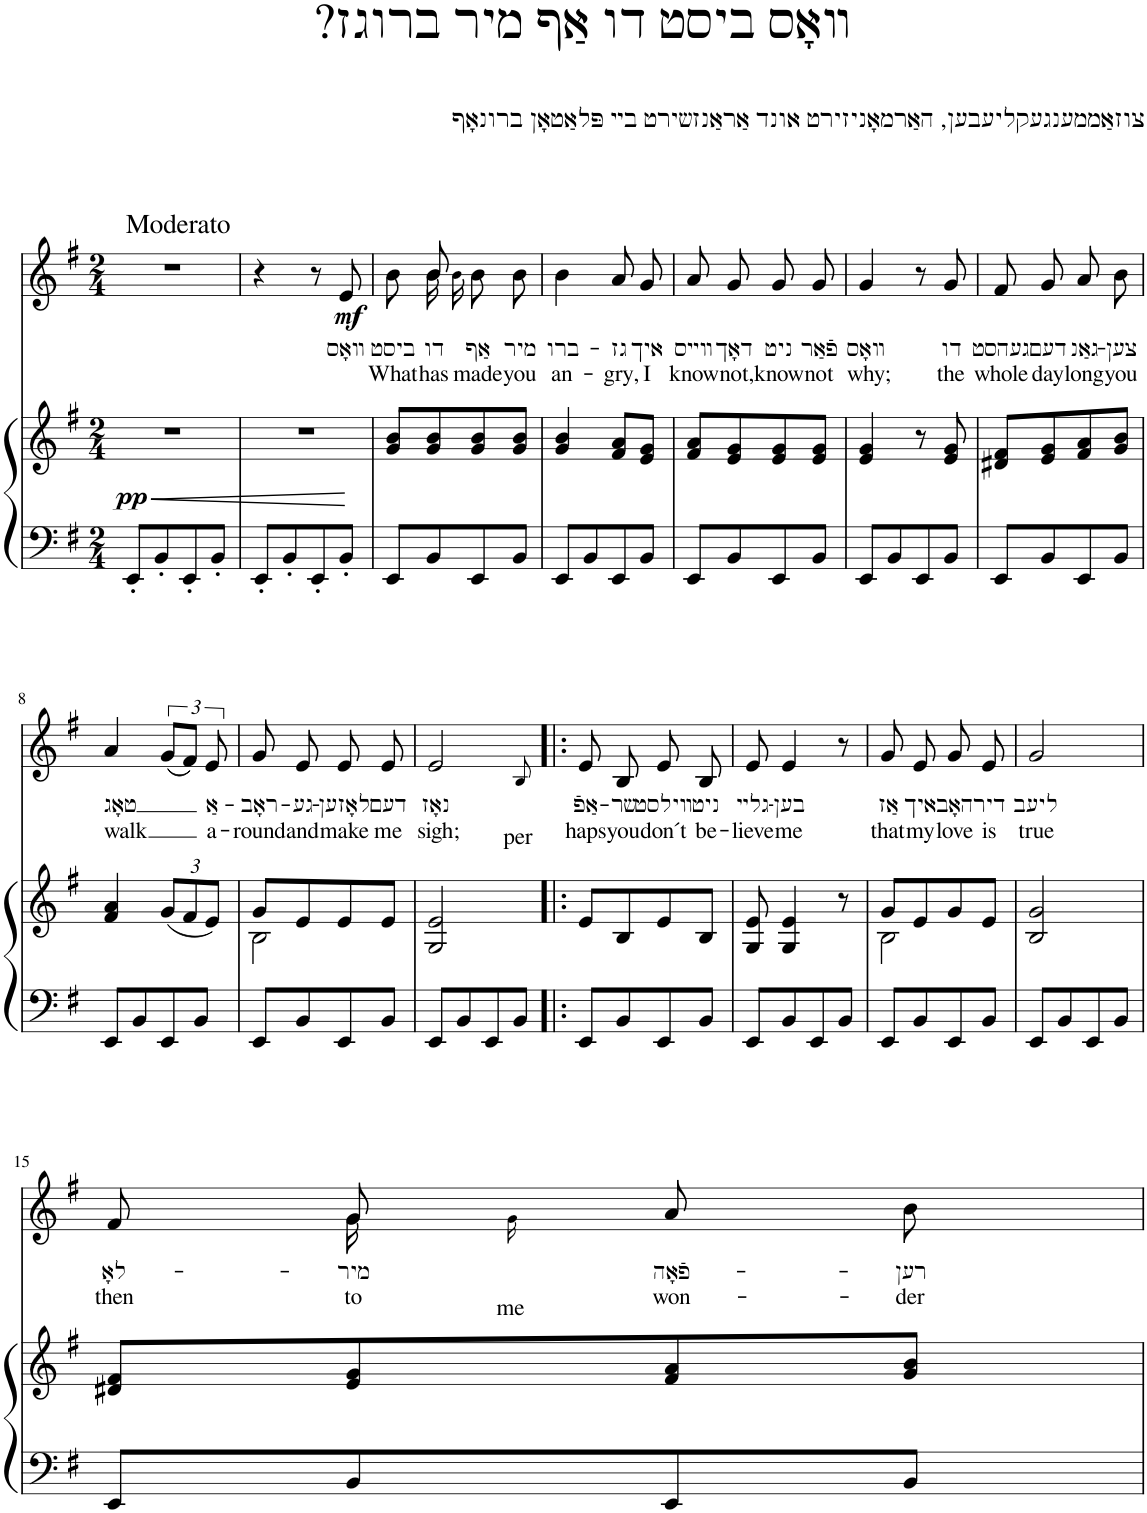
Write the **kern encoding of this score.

**kern	**kern	**dynam	**kern	**text	**text	**dynam
*part2	*part2	*part2	*part1	*part1	*part1	*part1
*staff3	*staff2	*staff2/3	*staff1	*staff1	*staff1	*staff1
*I"Klavier	*	*	*I"Piano	*	*	*
*	*	*	*I'Pno	*	*	*
*clefF4	*clefG2	*	*clefG2	*	*	*
*k[f#]	*k[f#]	*	*k[f#]	*	*	*
*M2/4	*M2/4	*	*M2/4	*	*	*
=1	=1	=1	=1	=1	=1	=1
!	!	!	!LO:TX:a:t=Moderato	!	!	!
!	!	!LO:HP:b	!	!	!	!
!	!	!LO:DY:n=1:b	!	!	!	!
8EE'/L	2r	< pp	2r	.	.	.
8BB'/	.	.	.	.	.	.
8EE'/	.	.	.	.	.	.
8BB'/J	.	.	.	.	.	.
.	.	[	.	.	.	.
=2	=2	=2	=2	=2	=2	=2
8EE'/L	2r	.	4r	.	.	.
8BB'/	.	.	.	.	.	.
8EE'/	.	.	8r	.	.	.
!	!	!	!	!LO:LY:b	!	!LO:DY:b
8BB'/J	.	.	8e/	װאָס	.	mf
=3	=3	=3	=3	=3	=3	=3
!	!	!	!	!LO:LY:b	!LO:LY:b	!
*	*	*	*^	*	*	*
8EE/L	8g/ 8b/L	.	8b\	8ryy	ביסט	What	.
!	!	!	!	!	!LO:LY:b	!LO:LY:b	!
8BB/	8g/ 8b/	.	8b/	16b\	דו	has	.
.	.	.	.	16b!\	.	.	.
!	!	!	!	!	!LO:LY:b	!LO:LY:b	!
8EE/	8g/ 8b/	.	8b\	4ryy	אַף	made	.
!	!	!	!	!	!LO:LY:b	!LO:LY:b	!
8BB/J	8g/ 8b/J	.	8b\	.	מיר	you	.
*	*	*	*v	*v	*	*	*
=4	=4	=4	=4	=4	=4	=4
!	!	!	!	!LO:LY:b	!LO:LY:b	!
8EE/L	4g/ 4b/	.	4b\	ברו-	an-	.
8BB/	.	.	.	.	.	.
!	!	!	!	!LO:LY:b	!LO:LY:b	!
8EE/	8f#/ 8a/L	.	8a/	-גז	-gry,	.
!	!	!	!	!LO:LY:b	!LO:LY:b	!
8BB/J	8e/ 8g/J	.	8g/	איך	I	.
=5	=5	=5	=5	=5	=5	=5
!	!	!	!	!LO:LY:b	!LO:LY:b	!
8EE/L	8f#/ 8a/L	.	8a/	װײס	know	.
!	!	!	!	!LO:LY:b	!LO:LY:b	!
8BB/	8e/ 8g/	.	8g/	דאָך	not,	.
!	!	!	!	!LO:LY:b	!LO:LY:b	!
8EE/	8e/ 8g/	.	8g/	ניט	know	.
!	!	!	!	!LO:LY:b	!LO:LY:b	!
8BB/J	8e/ 8g/J	.	8g/	פֿאַר	not	.
=6	=6	=6	=6	=6	=6	=6
!	!	!	!	!LO:LY:b	!LO:LY:b	!
8EE/L	4e/ 4g/	.	4g/	װאָס	why;	.
8BB/	.	.	.	.	.	.
8EE/	8r	.	8r	.	.	.
!	!	!	!	!LO:LY:b	!LO:LY:b	!
8BB/J	8e/ 8g/	.	8g/	דו	the	.
=7	=7	=7	=7	=7	=7	=7
!	!	!	!	!LO:LY:b	!LO:LY:b	!
8EE/L	8d#X/ 8f#/L	.	8f#/	געהסט	whole	.
!	!	!	!	!LO:LY:b	!LO:LY:b	!
8BB/	8e/ 8g/	.	8g/	דעם	day	.
!	!	!	!	!LO:LY:b	!LO:LY:b	!
8EE/	8f#/ 8a/	.	8a/	גאַנ-	long	.
!	!	!	!	!LO:LY:b	!LO:LY:b	!
8BB/J	8g/ 8b/J	.	8b\	-צען	you	.
!!LO:LB:g=z
=8	=8	=8	=8	=8	=8	=8
!	!	!	!	!LO:LY:b	!LO:LY:b	!
8EE/L	4f#/ 4a/	.	4a/	טאָג	walk	.
8BB/	.	.	.	.	.	.
*	*Xbrackettup	*	*	*	*	*
8EE/	(12g/L	.	(12g/L	.	.	.
.	12f#/	.	12f#/J)	.	.	.
8BB/J	.	.	.	.	.	.
!	!	!	!	!LO:LY:b	!LO:LY:b	!
.	12e/J)	.	12e/	אַ-	a-	.
=9	=9	=9	=9	=9	=9	=9
*	*^	*	*	*	*	*
!	!	!	!	!	!LO:LY:b	!LO:LY:b	!
8EE/L	8g/L	2B\	.	8g/	-ראָב-	-round	.
!	!	!	!	!	!LO:LY:b	!LO:LY:b	!
8BB/	8e/	.	.	8e/	-גע-	and	.
!	!	!	!	!	!LO:LY:b	!LO:LY:b	!
8EE/	8e/	.	.	8e/	-לאָזען	make	.
!	!	!	!	!	!LO:LY:b	!LO:LY:b	!
8BB/J	8e/J	.	.	8e/	דעם	me	.
*	*v	*v	*	*	*	*	*
=10	=10	=10	=10	=10	=10	=10
!	!	!	!	!LO:LY:b	!LO:LY:b	!
*	*	*	*^	*	*	*
8EE/L	2G/ 2e/	.	2e/	4.ryy	נאָז	sigh;	.
8BB/	.	.	.	.	.	.	.
8EE/	.	.	.	.	.	.	.
!	!	!	!	!	!LO:LY:b	!	!
8BB/J	.	.	.	8B!/	per	.	.
=11!|:	=11!|:	=11!|:	=11!|:	=11!|:	=11!|:	=11!|:	=11!|:
!	!	!	!	!	!LO:LY:b	!LO:LY:b	!
*	*	*	*v	*v	*	*	*
8EE/L	8e/L	.	8e/	אַפֿ-	haps	.
!	!	!	!	!LO:LY:b	!LO:LY:b	!
8BB/	8B/	.	8B/	-שר	you	.
!	!	!	!	!LO:LY:b	!LO:LY:b	!
8EE/	8e/	.	8e/	װילסט	don´t	.
!	!	!	!	!LO:LY:b	!LO:LY:b	!
8BB/J	8B/J	.	8B/	ניט	be-	.
=12	=12	=12	=12	=12	=12	=12
!	!	!	!	!LO:LY:b	!LO:LY:b	!
8EE/L	8G/ 8e/	.	8e/	גלײ-	-lieve	.
!	!	!	!	!LO:LY:b	!LO:LY:b	!
8BB/	4G/ 4e/	.	4e/	-בען	me	.
8EE/	.	.	.	.	.	.
8BB/J	8r	.	8r	.	.	.
=13	=13	=13	=13	=13	=13	=13
*	*^	*	*	*	*	*
!	!	!	!	!	!LO:LY:b	!LO:LY:b	!
8EE/L	8g/L	2B\	.	8g/	אַז	that	.
!	!	!	!	!	!LO:LY:b	!LO:LY:b	!
8BB/	8e/	.	.	8e/	איך	my	.
!	!	!	!	!	!LO:LY:b	!LO:LY:b	!
8EE/	8g/	.	.	8g/	האָב	love	.
!	!	!	!	!	!LO:LY:b	!LO:LY:b	!
8BB/J	8e/J	.	.	8e/	דיר	is	.
*	*v	*v	*	*	*	*	*
=14	=14	=14	=14	=14	=14	=14
!	!	!	!	!LO:LY:b	!LO:LY:b	!
8EE/L	2B/ 2g/	.	2g/	ליעב	true	.
8BB/	.	.	.	.	.	.
8EE/	.	.	.	.	.	.
8BB/J	.	.	.	.	.	.
!!LO:LB:g=z
=15	=15	=15	=15	=15	=15	=15
!	!	!	!	!LO:LY:b	!LO:LY:b	!
*	*	*	*^	*	*	*
8EE/L	8d#X/ 8f#/L	.	8f#/	8ryy	לאָ-	then	.
!	!	!	!	!	!LO:LY:b	!LO:LY:b	!
8BB/	8e/ 8g/	.	8g/	16g\	-מיר	to	.
!	!	!	!	!	!LO:LY:b	!	!
.	.	.	.	16g!\	me	.	.
!	!	!	!	!	!LO:LY:b	!LO:LY:b	!
8EE/	8f#/ 8a/	.	8a/	4ryy	פֿאָה-	won-	.
!	!	!	!	!	!LO:LY:b	!LO:LY:b	!
8BB/J	8g/ 8b/J	.	8b\	.	-רען	-der	.
*	*	*	*v	*v	*	*	*
=	=	=	=	=	=	=
*-	*-	*-	*-	*-	*-	*-
